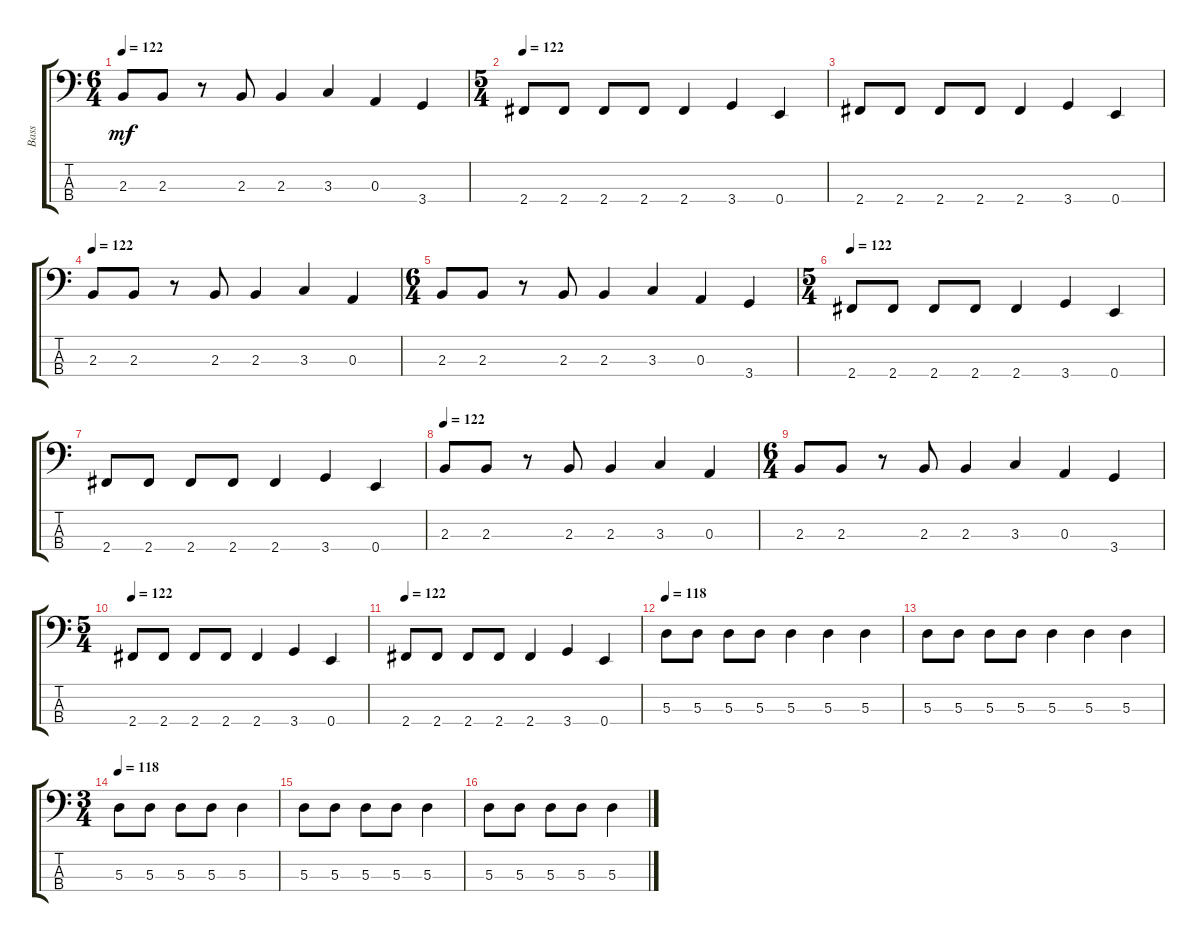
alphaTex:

\track ("Bass" "Bass") {instrument electricbassfinger}
\staff {score tabs}
\tuning (G2 D2 A1 E1) {hide}
\ts (6 4)
\tempo 122
\clef f4
\ks c
2.3.8{dy mf} 2.3.8 r.8 2.3.8 2.3.4 3.3.4 0.3.4 3.4.4 |
\ts (5 4)
\tempo 122
2.4.8 2.4.8 2.4.8 2.4.8 2.4.4 3.4.4 0.4.4 |
2.4.8 2.4.8 2.4.8 2.4.8 2.4.4 3.4.4 0.4.4 |
\tempo 122
2.3.8 2.3.8 r.8 2.3.8 2.3.4 3.3.4 0.3.4 |
\ts (6 4)
2.3.8 2.3.8 r.8 2.3.8 2.3.4 3.3.4 0.3.4 3.4.4 |
\ts (5 4)
\tempo 122
2.4.8 2.4.8 2.4.8 2.4.8 2.4.4 3.4.4 0.4.4 |
2.4.8 2.4.8 2.4.8 2.4.8 2.4.4 3.4.4 0.4.4 |
\tempo 122
2.3.8 2.3.8 r.8 2.3.8 2.3.4 3.3.4 0.3.4 |
\ts (6 4)
2.3.8 2.3.8 r.8 2.3.8 2.3.4 3.3.4 0.3.4 3.4.4 |
\ts (5 4)
\tempo 122
2.4.8 2.4.8 2.4.8 2.4.8 2.4.4 3.4.4 0.4.4 |
\tempo 122
2.4.8 2.4.8 2.4.8 2.4.8 2.4.4 3.4.4 0.4.4 |
\tempo 118
5.3.8 5.3.8 5.3.8 5.3.8 5.3.4 5.3.4 5.3.4 |
5.3.8 5.3.8 5.3.8 5.3.8 5.3.4 5.3.4 5.3.4 |
\ts (3 4)
\tempo 118
5.3.8 5.3.8 5.3.8 5.3.8 5.3.4 |
5.3.8 5.3.8 5.3.8 5.3.8 5.3.4 |
5.3.8 5.3.8 5.3.8 5.3.8 5.3.4
